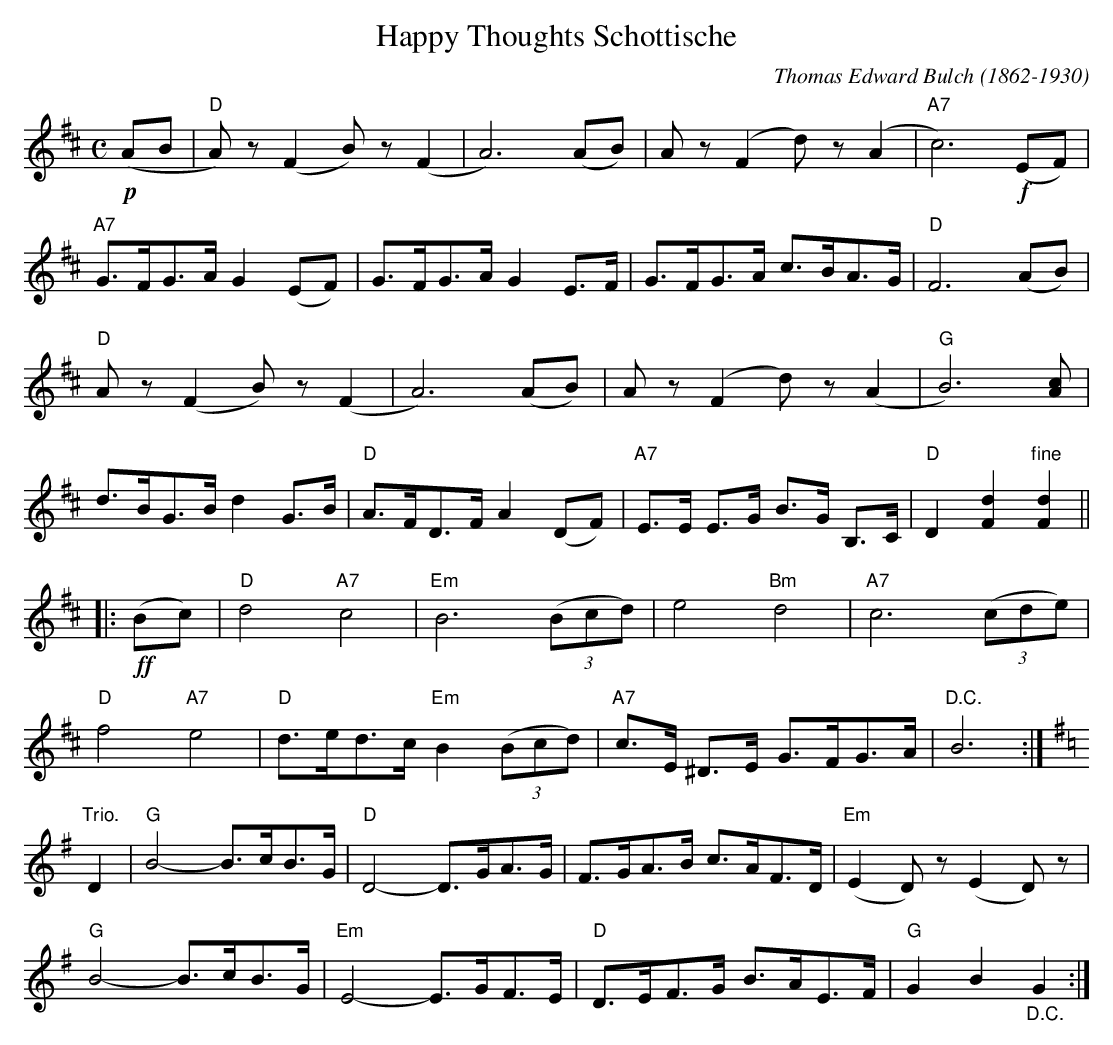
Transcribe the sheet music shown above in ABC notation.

X:1
T:Happy Thoughts Schottische
C:Thomas Edward Bulch (1862-1930)
M:C
L:1/8
K:D
!p!(AB |"D"A)z(F2 B)z(F2 | A6) (AB) |Az(F2 d)z(A2 | "A7"c6) !f!(EF) |
"A7"G>FG>A G2(EF) | G>FG>A G2E>F |G>FG>A c>BA>G | "D"F6 (AB) |
"D"Az(F2 B)z(F2 | A6) (AB) |Az(F2 d)z(A2 | "G"B6) [Ac] |
d>BG>B d2G>B | "D"A>FD>F A2(DF) |"A7"E>E E>G B>G B,>C | "D"D2[d2F2]"fine"[d2F2] ||
|:!ff!(Bc) |"D"d4 "A7"c4 | "Em" B6 (3(Bcd) |e4 "Bm"d4 | "A7" c6 (3(cde) |
"D"f4 "A7"e4 | "D"d>ed>c "Em"B2 (3(Bcd) |"A7"c>E ^D>E G>FG>A | "D.C."B6 :|
[K:G]\
"Trio."D2 |"G"B4- B>cB>G | "D"D4- D>GA>G |F>GA>B c>AF>D | "Em"(E2D)z (E2D)z |
"G"B4- B>cB>G | "Em"E4- E>GF>E |"D"D>EF>G B>AE>F | "G"G2B2"_D.C."G2 :|
